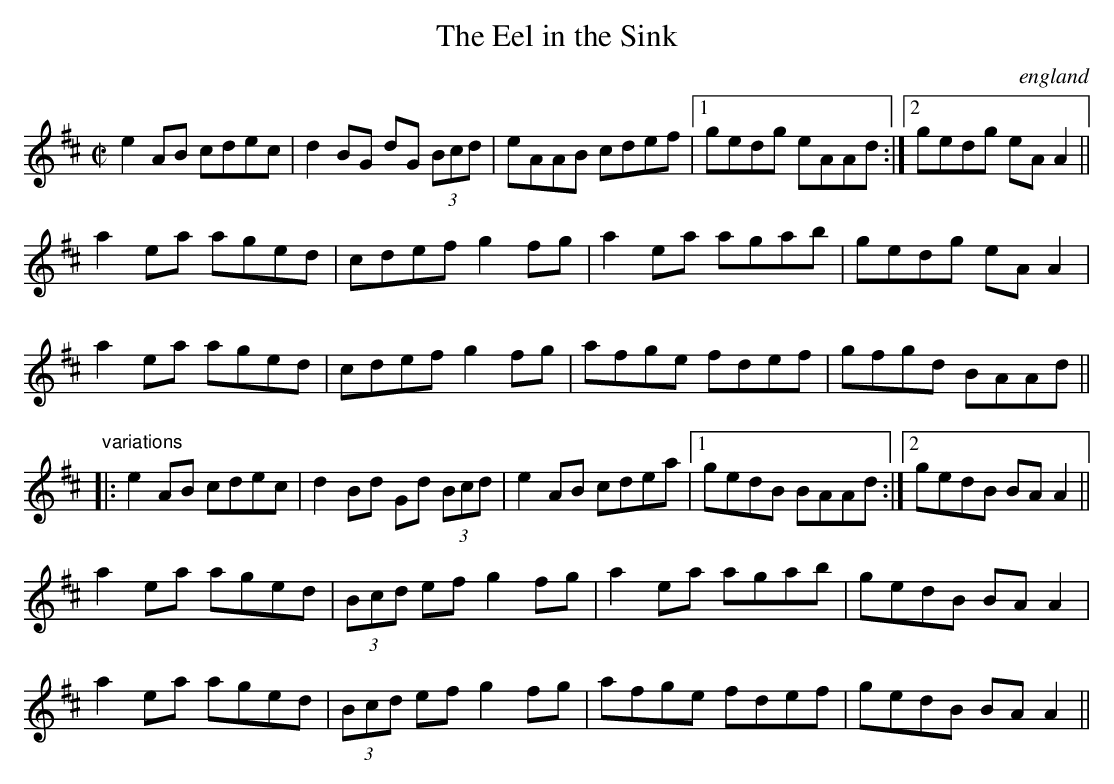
X:1
T:Eel in the Sink, The
O:england
M:C|
K:Amix
e2AB cdec|d2BG dG (3Bcd|eAAB cdef|1 gedg eAAd:|2 gedg eAA2||
a2ea aged|cdef g2fg|a2ea agab|gedg eAA2|
a2ea aged|cdef g2fg|afge fdef|gfgd BAAd||
"variations"
|:e2AB cdec|d2Bd Gd (3Bcd|e2AB cdea|1 gedB BAAd:|2 gedB BAA2||
a2ea aged|(3Bcd ef g2fg|a2ea agab|gedB BAA2|
a2ea aged|(3Bcd ef g2fg|afge fdef|gedB BAA2||
